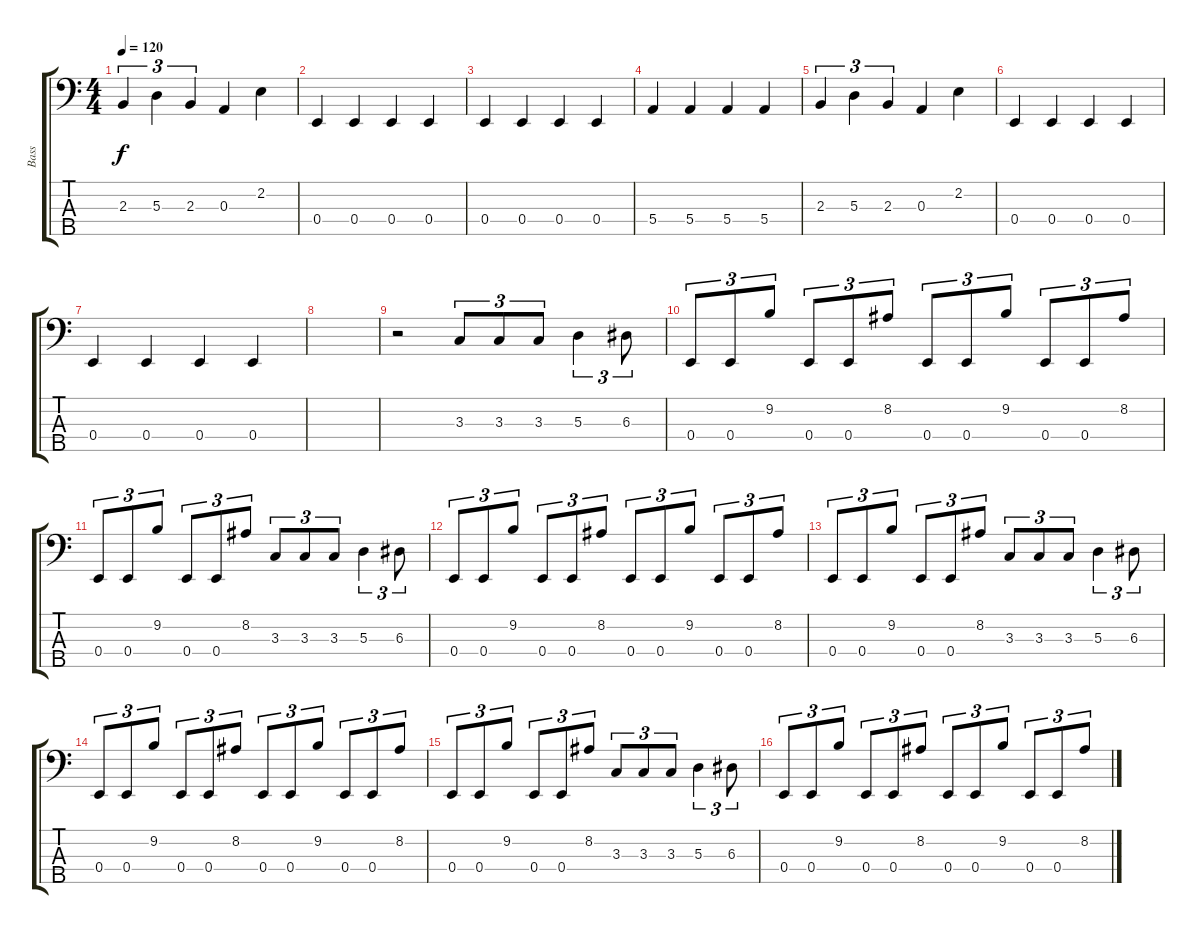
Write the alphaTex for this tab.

\track ("Bass" "Bass") {instrument electricbassfinger}
\staff {score tabs}
\tuning (G2 D2 A1 E1 B0) {hide}
\ts (4 4)
\tempo 120
\clef f4
\ks c
2.3.4{tu (3 2) dy f} 5.3.4{tu (3 2)} 2.3.4{tu (3 2)} 0.3.4 2.2.4 |
0.4.4 0.4.4 0.4.4 0.4.4 |
0.4.4 0.4.4 0.4.4 0.4.4 |
5.4.4 5.4.4 5.4.4 5.4.4 |
2.3.4{tu (3 2)} 5.3.4{tu (3 2)} 2.3.4{tu (3 2)} 0.3.4 2.2.4 |
0.4.4 0.4.4 0.4.4 0.4.4 |
0.4.4 0.4.4 0.4.4 0.4.4 |
|
r.2 3.3.8{tu (3 2)} 3.3.8{tu (3 2)} 3.3.8{tu (3 2)} 5.3.4{tu (3 2)} 6.3.8{tu (3 2)} |
0.4.8{tu (3 2)} 0.4.8{tu (3 2)} 9.2.8{tu (3 2)} 0.4.8{tu (3 2)} 0.4.8{tu (3 2)} 8.2.8{tu (3 2)} 0.4.8{tu (3 2)} 0.4.8{tu (3 2)} 9.2.8{tu (3 2)} 0.4.8{tu (3 2)} 0.4.8{tu (3 2)} 8.2.8{tu (3 2)} |
0.4.8{tu (3 2)} 0.4.8{tu (3 2)} 9.2.8{tu (3 2)} 0.4.8{tu (3 2)} 0.4.8{tu (3 2)} 8.2.8{tu (3 2)} 3.3.8{tu (3 2)} 3.3.8{tu (3 2)} 3.3.8{tu (3 2)} 5.3.4{tu (3 2)} 6.3.8{tu (3 2)} |
0.4.8{tu (3 2)} 0.4.8{tu (3 2)} 9.2.8{tu (3 2)} 0.4.8{tu (3 2)} 0.4.8{tu (3 2)} 8.2.8{tu (3 2)} 0.4.8{tu (3 2)} 0.4.8{tu (3 2)} 9.2.8{tu (3 2)} 0.4.8{tu (3 2)} 0.4.8{tu (3 2)} 8.2.8{tu (3 2)} |
0.4.8{tu (3 2)} 0.4.8{tu (3 2)} 9.2.8{tu (3 2)} 0.4.8{tu (3 2)} 0.4.8{tu (3 2)} 8.2.8{tu (3 2)} 3.3.8{tu (3 2)} 3.3.8{tu (3 2)} 3.3.8{tu (3 2)} 5.3.4{tu (3 2)} 6.3.8{tu (3 2)} |
0.4.8{tu (3 2)} 0.4.8{tu (3 2)} 9.2.8{tu (3 2)} 0.4.8{tu (3 2)} 0.4.8{tu (3 2)} 8.2.8{tu (3 2)} 0.4.8{tu (3 2)} 0.4.8{tu (3 2)} 9.2.8{tu (3 2)} 0.4.8{tu (3 2)} 0.4.8{tu (3 2)} 8.2.8{tu (3 2)} |
0.4.8{tu (3 2)} 0.4.8{tu (3 2)} 9.2.8{tu (3 2)} 0.4.8{tu (3 2)} 0.4.8{tu (3 2)} 8.2.8{tu (3 2)} 3.3.8{tu (3 2)} 3.3.8{tu (3 2)} 3.3.8{tu (3 2)} 5.3.4{tu (3 2)} 6.3.8{tu (3 2)} |
0.4.8{tu (3 2)} 0.4.8{tu (3 2)} 9.2.8{tu (3 2)} 0.4.8{tu (3 2)} 0.4.8{tu (3 2)} 8.2.8{tu (3 2)} 0.4.8{tu (3 2)} 0.4.8{tu (3 2)} 9.2.8{tu (3 2)} 0.4.8{tu (3 2)} 0.4.8{tu (3 2)} 8.2.8{tu (3 2)}
